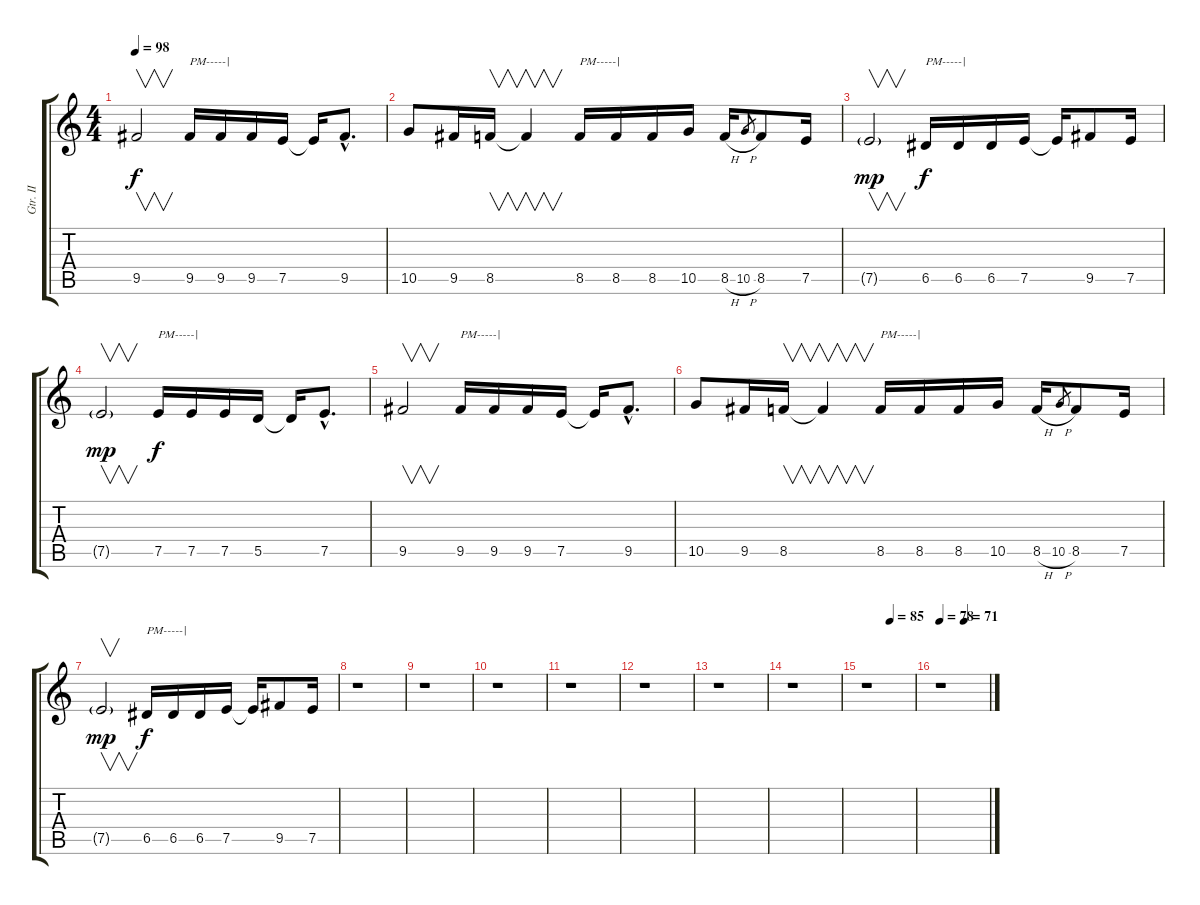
\track ("Gtr. II" "Gtr. II") {instrument distortionguitar}
\staff {score tabs}
\tuning (E4 B3 G3 D3 A2 E2) {hide}
\ts (4 4)
\tempo 98
\clef g2
\ks c
9.5.2{v dy f} 9.5.16{txt "PM-----|"} 9.5.16 9.5.16 7.5.16 7.5{t}.16 9.5{hac}.8{d} |
10.5.8 9.5.16 8.5.16{v} 8.5{t}.4{v} 8.5.16{txt "PM-----|"} 8.5.16 8.5.16 10.5.16 8.5{h}.16 10.5{h}.8{gr} 8.5.8 7.5.16 |
7.5{g}.2{v dy mp} 6.5.16{txt "PM-----|" dy f} 6.5.16 6.5.16 7.5.16 7.5{t}.16 9.5.8 7.5.16 |
7.5{g}.2{v dy mp} 7.5.16{txt "PM-----|" dy f} 7.5.16 7.5.16 5.5.16 5.5{t}.16 7.5{hac}.8{d} |
9.5.2{v} 9.5.16{txt "PM-----|"} 9.5.16 9.5.16 7.5.16 7.5{t}.16 9.5{hac}.8{d} |
10.5.8 9.5.16 8.5.16{v} 8.5{t}.4{v} 8.5.16{txt "PM-----|"} 8.5.16 8.5.16 10.5.16 8.5{h}.16 10.5{h}.8{gr} 8.5.8 7.5.16 |
7.5{g}.2{v dy mp} 6.5.16{txt "PM-----|" dy f} 6.5.16 6.5.16 7.5.16 7.5{t}.16 9.5.8 7.5.16 |
r.1 |
r.1 |
r.1 |
r.1 |
r.1 |
r.1 |
r.1 |
\tempo (85 0.5)
r.1 |
\tempo 78
\tempo (71 0.5)
r.1
